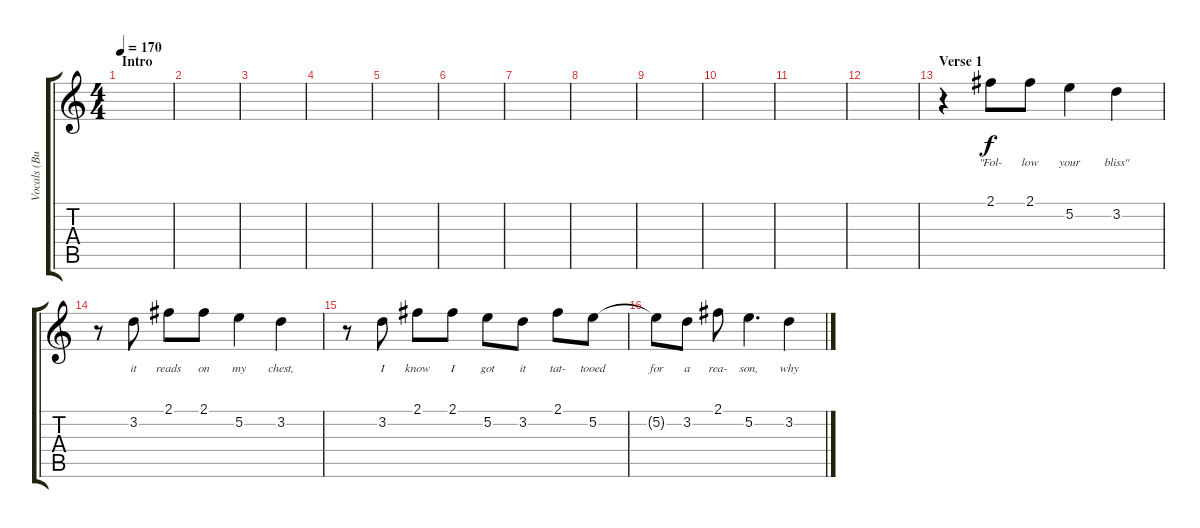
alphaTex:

\track ("Vocals (Buddy Nielsen)" "Vocals (Bu") {instrument overdrivenguitar}
\staff {score tabs}
\tuning (E4 B3 G3 D3 A2 E2) {hide}
\ts (4 4)
\section ("" "Intro")
\tempo 170
\clef g2
\ks c
|
|
|
|
|
|
|
|
|
|
|
|
\section ("" "Verse 1")
r.4{volume 16} 2.1.8{lyrics (0 "\"Fol-") lyrics (1 "") lyrics (2 "") lyrics (3 "") lyrics (4 "")} 2.1.8{lyrics (0 "low") lyrics (1 "") lyrics (2 "") lyrics (3 "") lyrics (4 "")} 5.2.4{lyrics (0 "your") lyrics (1 "") lyrics (2 "") lyrics (3 "") lyrics (4 "")} 3.2.4{lyrics (0 "bliss\"") lyrics (1 "") lyrics (2 "") lyrics (3 "") lyrics (4 "")} |
r.8 3.2.8{lyrics (0 "it") lyrics (1 "") lyrics (2 "") lyrics (3 "") lyrics (4 "")} 2.1.8{lyrics (0 "reads") lyrics (1 "") lyrics (2 "") lyrics (3 "") lyrics (4 "")} 2.1.8{lyrics (0 "on") lyrics (1 "") lyrics (2 "") lyrics (3 "") lyrics (4 "")} 5.2.4{lyrics (0 "my") lyrics (1 "") lyrics (2 "") lyrics (3 "") lyrics (4 "")} 3.2.4{lyrics (0 "chest,") lyrics (1 "") lyrics (2 "") lyrics (3 "") lyrics (4 "")} |
r.8 3.2.8{lyrics (0 "I") lyrics (1 "") lyrics (2 "") lyrics (3 "") lyrics (4 "")} 2.1.8{lyrics (0 "know") lyrics (1 "") lyrics (2 "") lyrics (3 "") lyrics (4 "")} 2.1.8{lyrics (0 "I") lyrics (1 "") lyrics (2 "") lyrics (3 "") lyrics (4 "")} 5.2.8{lyrics (0 "got") lyrics (1 "") lyrics (2 "") lyrics (3 "") lyrics (4 "")} 3.2.8{lyrics (0 "it") lyrics (1 "") lyrics (2 "") lyrics (3 "") lyrics (4 "")} 2.1.8{lyrics (0 "tat-") lyrics (1 "") lyrics (2 "") lyrics (3 "") lyrics (4 "")} 5.2.8{lyrics (0 "tooed") lyrics (1 "") lyrics (2 "") lyrics (3 "") lyrics (4 "")} |
5.2{t}.8{lyrics (0 "for") lyrics (1 "") lyrics (2 "") lyrics (3 "") lyrics (4 "")} 3.2.8{lyrics (0 "a") lyrics (1 "") lyrics (2 "") lyrics (3 "") lyrics (4 "")} 2.1.8{lyrics (0 "rea-") lyrics (1 "") lyrics (2 "") lyrics (3 "") lyrics (4 "")} 5.2.4{d lyrics (0 "son,") lyrics (1 "") lyrics (2 "") lyrics (3 "") lyrics (4 "")} 3.2.4{lyrics (0 "why") lyrics (1 "") lyrics (2 "") lyrics (3 "") lyrics (4 "")}
